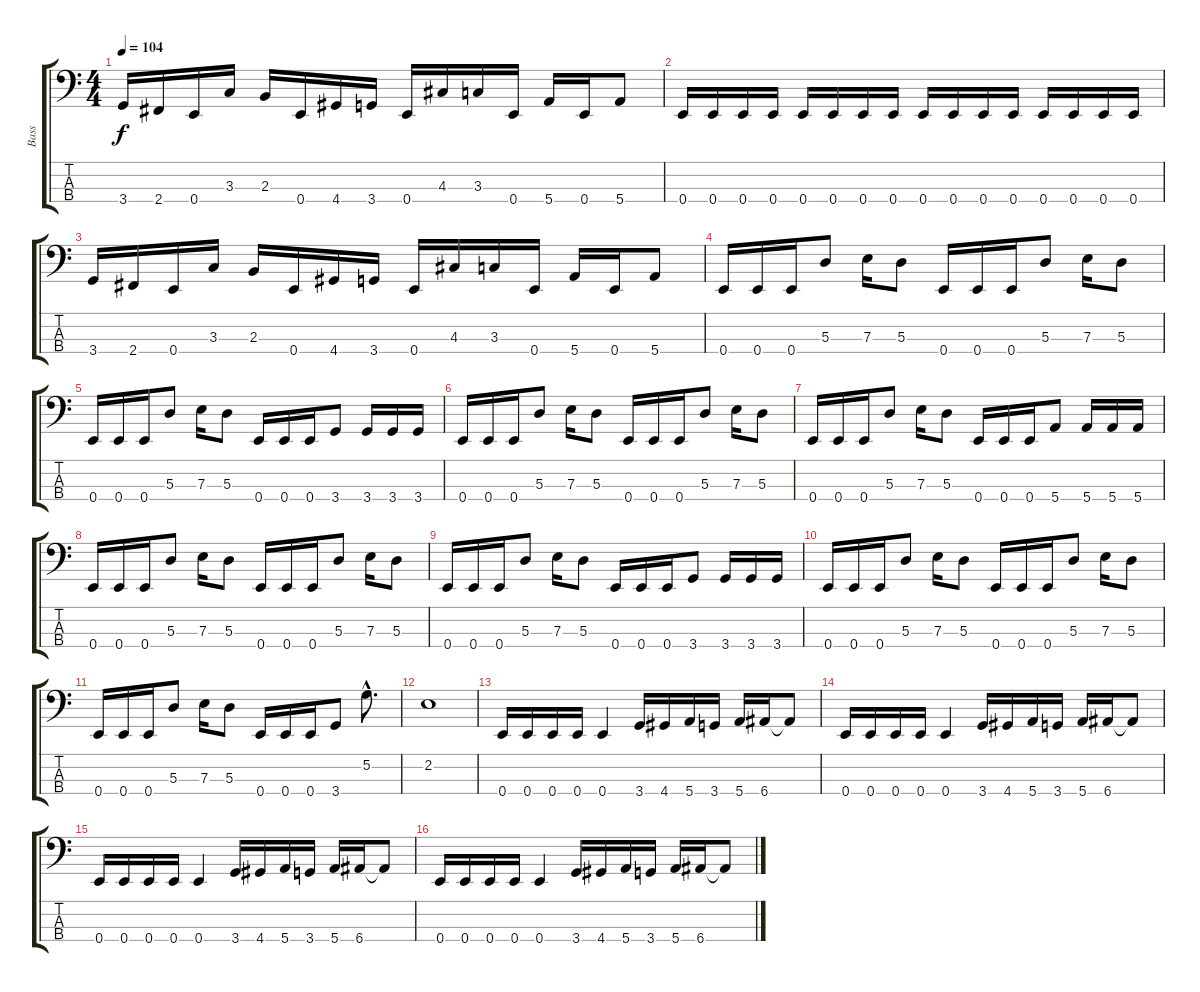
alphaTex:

\track ("Bass" "Bass") {instrument electricbassfinger}
\staff {score tabs}
\tuning (G2 D2 A1 E1) {hide}
\ts (4 4)
\tempo 104
\clef f4
\ks c
3.4.16{dy f} 2.4.16 0.4.16 3.3.16 2.3.16 0.4.16 4.4.16 3.4.16 0.4.16 4.3.16 3.3.16 0.4.16 5.4.16 0.4.16 5.4.8 |
0.4.16 0.4.16 0.4.16 0.4.16 0.4.16 0.4.16 0.4.16 0.4.16 0.4.16 0.4.16 0.4.16 0.4.16 0.4.16 0.4.16 0.4.16 0.4.16 |
3.4.16 2.4.16 0.4.16 3.3.16 2.3.16 0.4.16 4.4.16 3.4.16 0.4.16 4.3.16 3.3.16 0.4.16 5.4.16 0.4.16 5.4.8 |
0.4.16 0.4.16 0.4.16 5.3.8 7.3.16 5.3.8 0.4.16 0.4.16 0.4.16 5.3.8 7.3.16 5.3.8 |
0.4.16 0.4.16 0.4.16 5.3.8 7.3.16 5.3.8 0.4.16 0.4.16 0.4.16 3.4.8 3.4.16 3.4.16 3.4.16 |
0.4.16 0.4.16 0.4.16 5.3.8 7.3.16 5.3.8 0.4.16 0.4.16 0.4.16 5.3.8 7.3.16 5.3.8 |
0.4.16 0.4.16 0.4.16 5.3.8 7.3.16 5.3.8 0.4.16 0.4.16 0.4.16 5.4.8 5.4.16 5.4.16 5.4.16 |
0.4.16 0.4.16 0.4.16 5.3.8 7.3.16 5.3.8 0.4.16 0.4.16 0.4.16 5.3.8 7.3.16 5.3.8 |
0.4.16 0.4.16 0.4.16 5.3.8 7.3.16 5.3.8 0.4.16 0.4.16 0.4.16 3.4.8 3.4.16 3.4.16 3.4.16 |
0.4.16 0.4.16 0.4.16 5.3.8 7.3.16 5.3.8 0.4.16 0.4.16 0.4.16 5.3.8 7.3.16 5.3.8 |
0.4.16 0.4.16 0.4.16 5.3.8 7.3.16 5.3.8 0.4.16 0.4.16 0.4.16 3.4.8 5.2{hac}.8{d} |
2.2.1 |
0.4.16 0.4.16 0.4.16 0.4.16 0.4.4 3.4.16 4.4.16 5.4.16 3.4.16 5.4.16 6.4.16 6.4{t}.8 |
0.4.16 0.4.16 0.4.16 0.4.16 0.4.4 3.4.16 4.4.16 5.4.16 3.4.16 5.4.16 6.4.16 6.4{t}.8 |
0.4.16 0.4.16 0.4.16 0.4.16 0.4.4 3.4.16 4.4.16 5.4.16 3.4.16 5.4.16 6.4.16 6.4{t}.8 |
0.4.16 0.4.16 0.4.16 0.4.16 0.4.4 3.4.16 4.4.16 5.4.16 3.4.16 5.4.16 6.4.16 6.4{t}.8
